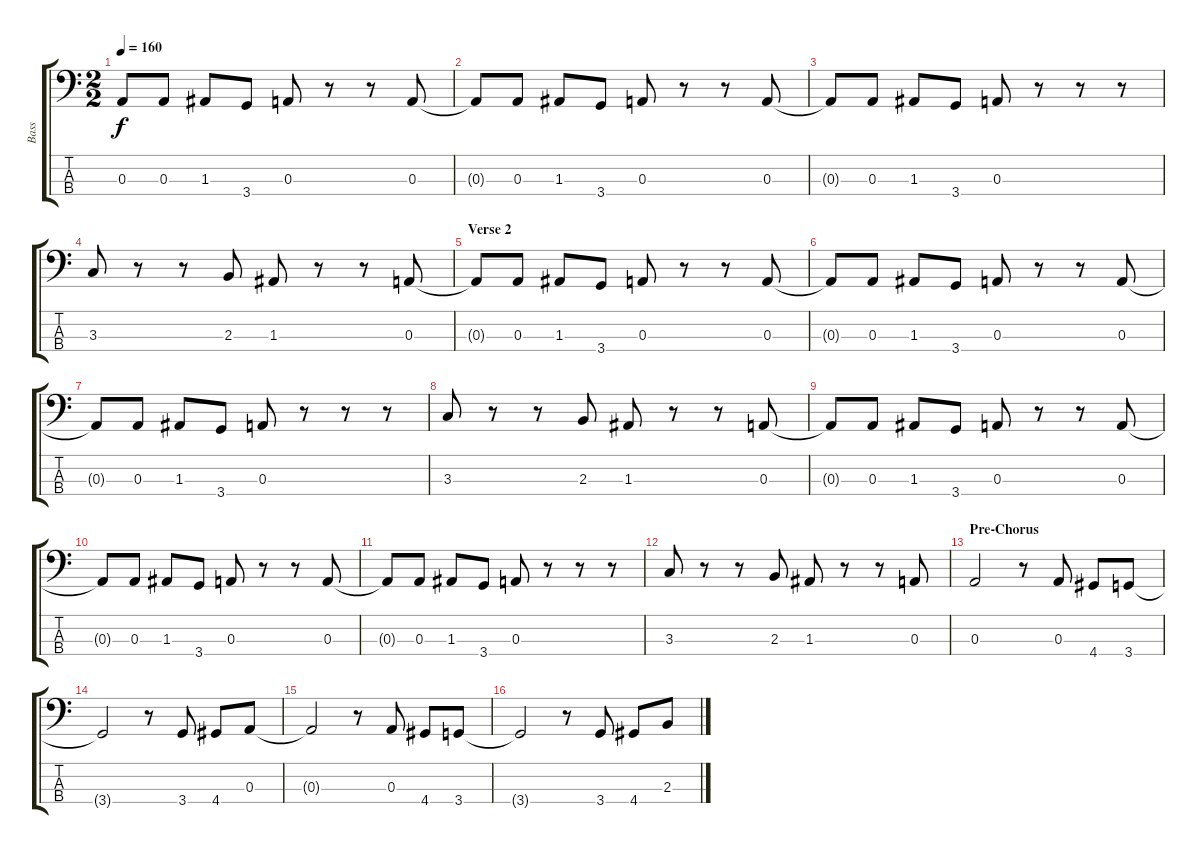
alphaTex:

\track ("Bass" "Bass") {instrument electricbasspick}
\staff {score tabs}
\tuning (G2 D2 A1 E1) {hide}
\ts (2 2)
\tempo 160
\clef f4
\ks c
0.3{t}.8{dy f} 0.3.8 1.3.8 3.4.8 0.3.8 r.8 r.8 0.3.8 |
0.3{t}.8 0.3.8 1.3.8 3.4.8 0.3.8 r.8 r.8 0.3.8 |
0.3{t}.8 0.3.8 1.3.8 3.4.8 0.3.8 r.8 r.8 r.8 |
3.3.8 r.8 r.8 2.3.8 1.3.8 r.8 r.8 0.3.8 |
\section ("" "Verse 2")
0.3{t}.8 0.3.8 1.3.8 3.4.8 0.3.8 r.8 r.8 0.3.8 |
0.3{t}.8 0.3.8 1.3.8 3.4.8 0.3.8 r.8 r.8 0.3.8 |
0.3{t}.8 0.3.8 1.3.8 3.4.8 0.3.8 r.8 r.8 r.8 |
3.3.8 r.8 r.8 2.3.8 1.3.8 r.8 r.8 0.3.8 |
0.3{t}.8 0.3.8 1.3.8 3.4.8 0.3.8 r.8 r.8 0.3.8 |
0.3{t}.8 0.3.8 1.3.8 3.4.8 0.3.8 r.8 r.8 0.3.8 |
0.3{t}.8 0.3.8 1.3.8 3.4.8 0.3.8 r.8 r.8 r.8 |
3.3.8 r.8 r.8 2.3.8 1.3.8 r.8 r.8 0.3.8 |
\section ("" "Pre-Chorus")
0.3.2 r.8 0.3.8 4.4.8 3.4.8 |
3.4{t}.2 r.8 3.4.8 4.4.8 0.3.8 |
0.3{t}.2 r.8 0.3.8 4.4.8 3.4.8 |
3.4{t}.2 r.8 3.4.8 4.4.8 2.3.8
